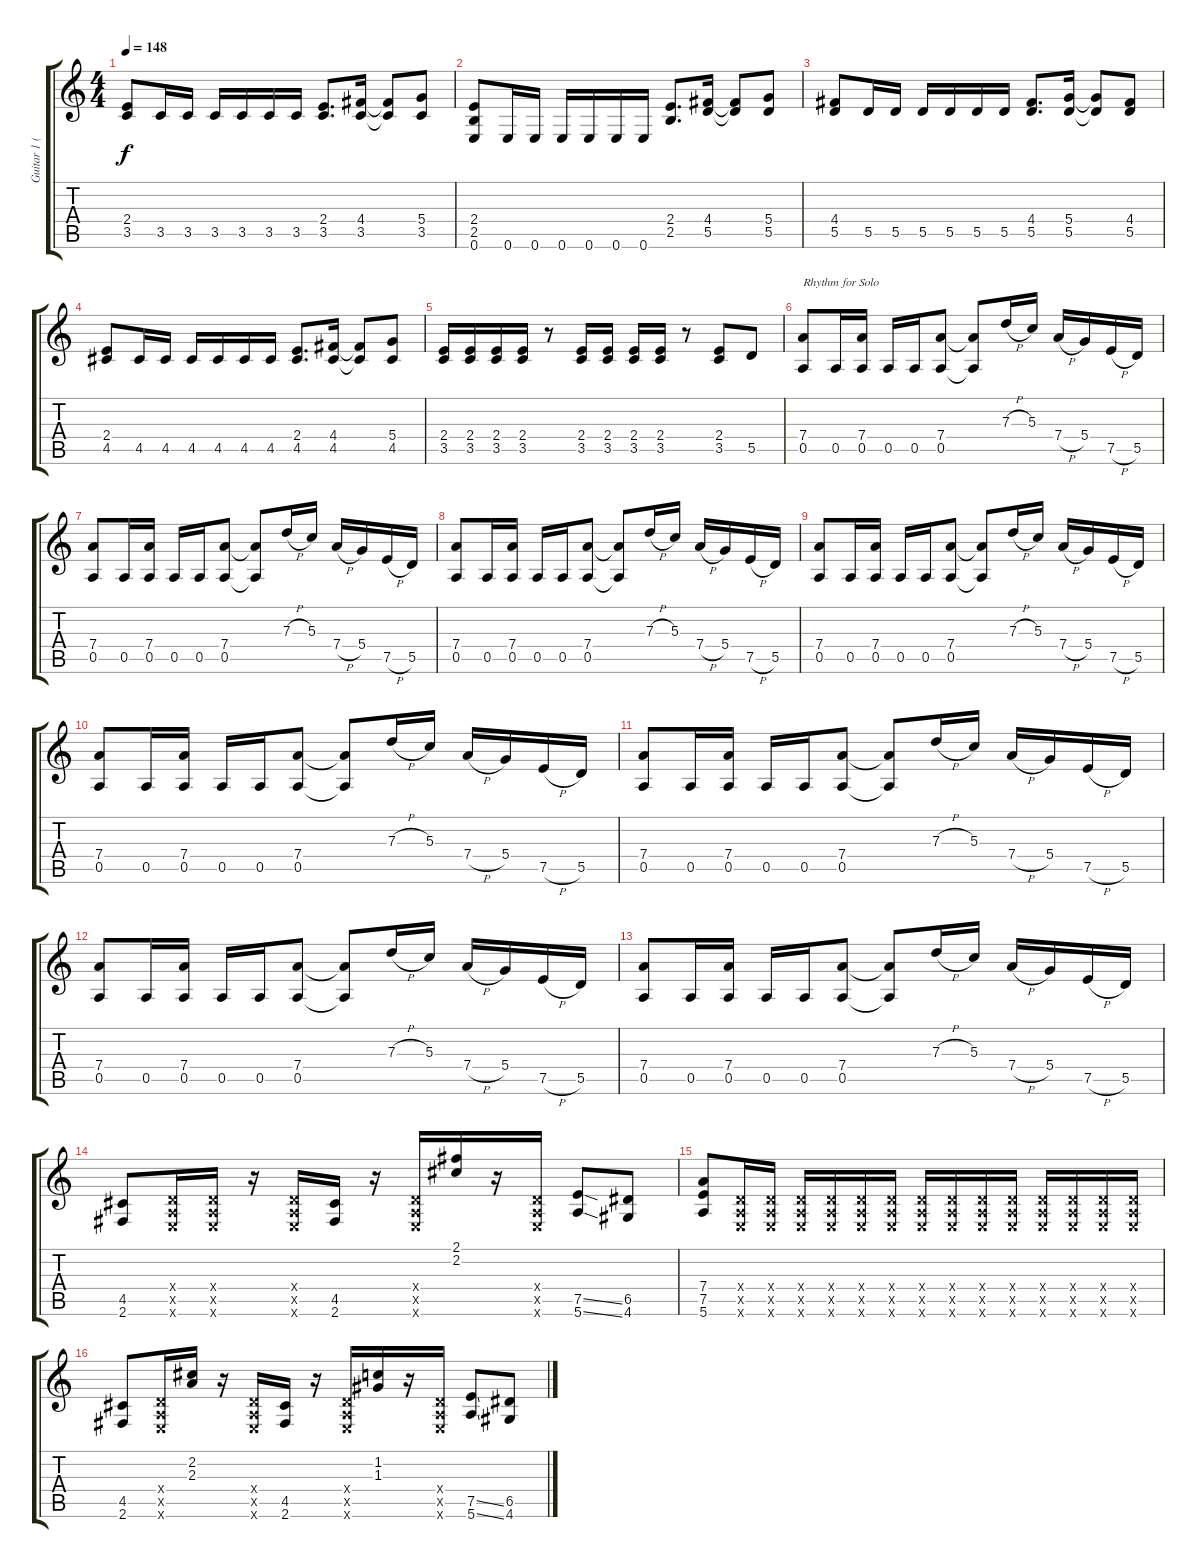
\track ("Guitar 1 (Rhythm)" "Guitar 1 (") {instrument distortionguitar}
\staff {score tabs}
\tuning (E4 B3 G3 D3 A2 E2) {hide}
\ts (4 4)
\tempo 148
\clef g2
\ks c
(2.4 3.5).8{dy f} 3.5.16 3.5.16 3.5.16 3.5.16 3.5.16 3.5.16 (2.4 3.5).8{d} (4.4 3.5).16 (4.4{t} 3.5{t}).8 (5.4 3.5).8 |
(2.4 2.5 0.6).8 0.6.16 0.6.16 0.6.16 0.6.16 0.6.16 0.6.16 (2.4 2.5).8{d} (4.4 5.5).16 (4.4{t} 5.5{t}).8 (5.4 5.5).8 |
(4.4 5.5).8 5.5.16 5.5.16 5.5.16 5.5.16 5.5.16 5.5.16 (4.4 5.5).8{d} (5.4 5.5).16 (5.4{t} 5.5{t}).8 (4.4 5.5).8 |
(2.4 4.5).8 4.5.16 4.5.16 4.5.16 4.5.16 4.5.16 4.5.16 (2.4 4.5).8{d} (4.4 4.5).16 (4.4{t} 4.5{t}).8 (5.4 4.5).8 |
(2.4 3.5).16 (2.4 3.5).16 (2.4 3.5).16 (2.4 3.5).16 r.8 (2.4 3.5).16 (2.4 3.5).16 (2.4 3.5).16 (2.4 3.5).16 r.8 (2.4 3.5).8 5.5.8 |
(7.4 0.5).8{txt "Rhythm for Solo"} 0.5.16 (7.4 0.5).16 0.5.16 0.5.16 (7.4 0.5).8 (7.4{t} 0.5{t}).8 7.3{h}.16 5.3.16 7.4{h}.16 5.4.16 7.5{h}.16 5.5.16 |
(7.4 0.5).8 0.5.16 (7.4 0.5).16 0.5.16 0.5.16 (7.4 0.5).8 (7.4{t} 0.5{t}).8 7.3{h}.16 5.3.16 7.4{h}.16 5.4.16 7.5{h}.16 5.5.16 |
(7.4 0.5).8 0.5.16 (7.4 0.5).16 0.5.16 0.5.16 (7.4 0.5).8 (7.4{t} 0.5{t}).8 7.3{h}.16 5.3.16 7.4{h}.16 5.4.16 7.5{h}.16 5.5.16 |
(7.4 0.5).8 0.5.16 (7.4 0.5).16 0.5.16 0.5.16 (7.4 0.5).8 (7.4{t} 0.5{t}).8 7.3{h}.16 5.3.16 7.4{h}.16 5.4.16 7.5{h}.16 5.5.16 |
(7.4 0.5).8 0.5.16 (7.4 0.5).16 0.5.16 0.5.16 (7.4 0.5).8 (7.4{t} 0.5{t}).8 7.3{h}.16 5.3.16 7.4{h}.16 5.4.16 7.5{h}.16 5.5.16 |
(7.4 0.5).8 0.5.16 (7.4 0.5).16 0.5.16 0.5.16 (7.4 0.5).8 (7.4{t} 0.5{t}).8 7.3{h}.16 5.3.16 7.4{h}.16 5.4.16 7.5{h}.16 5.5.16 |
(7.4 0.5).8 0.5.16 (7.4 0.5).16 0.5.16 0.5.16 (7.4 0.5).8 (7.4{t} 0.5{t}).8 7.3{h}.16 5.3.16 7.4{h}.16 5.4.16 7.5{h}.16 5.5.16 |
(7.4 0.5).8 0.5.16 (7.4 0.5).16 0.5.16 0.5.16 (7.4 0.5).8 (7.4{t} 0.5{t}).8 7.3{h}.16 5.3.16 7.4{h}.16 5.4.16 7.5{h}.16 5.5.16 |
(4.5 2.6).8 (0.4{x} 0.5{x} 0.6{x}).16 (0.4{x} 0.5{x} 0.6{x}).16 r.16 (0.4{x} 0.5{x} 0.6{x}).16 (4.5 2.6).16 r.16 (0.4{x} 0.5{x} 0.6{x}).16 (2.1 2.2).16 r.16 (0.4{x} 0.5{x} 0.6{x}).16 (7.5{ss} 5.6{ss}).8 (6.5 4.6).8 |
(7.4 7.5 5.6).8 (0.4{x} 0.5{x} 0.6{x}).16 (0.4{x} 0.5{x} 0.6{x}).16 (0.4{x} 0.5{x} 0.6{x}).16 (0.4{x} 0.5{x} 0.6{x}).16 (0.4{x} 0.5{x} 0.6{x}).16 (0.4{x} 0.5{x} 0.6{x}).16 (0.4{x} 0.5{x} 0.6{x}).16 (0.4{x} 0.5{x} 0.6{x}).16 (0.4{x} 0.5{x} 0.6{x}).16 (0.4{x} 0.5{x} 0.6{x}).16 (0.4{x} 0.5{x} 0.6{x}).16 (0.4{x} 0.5{x} 0.6{x}).16 (0.4{x} 0.5{x} 0.6{x}).16 (0.4{x} 0.5{x} 0.6{x}).16 |
(4.5 2.6).8 (0.4{x} 0.5{x} 0.6{x}).16 (2.2 2.3).16 r.16 (0.4{x} 0.5{x} 0.6{x}).16 (4.5 2.6).16 r.16 (0.4{x} 0.5{x} 0.6{x}).16 (1.2 1.3).16 r.16 (0.4{x} 0.5{x} 0.6{x}).16 (7.5{ss} 5.6{ss}).8 (6.5 4.6).8
